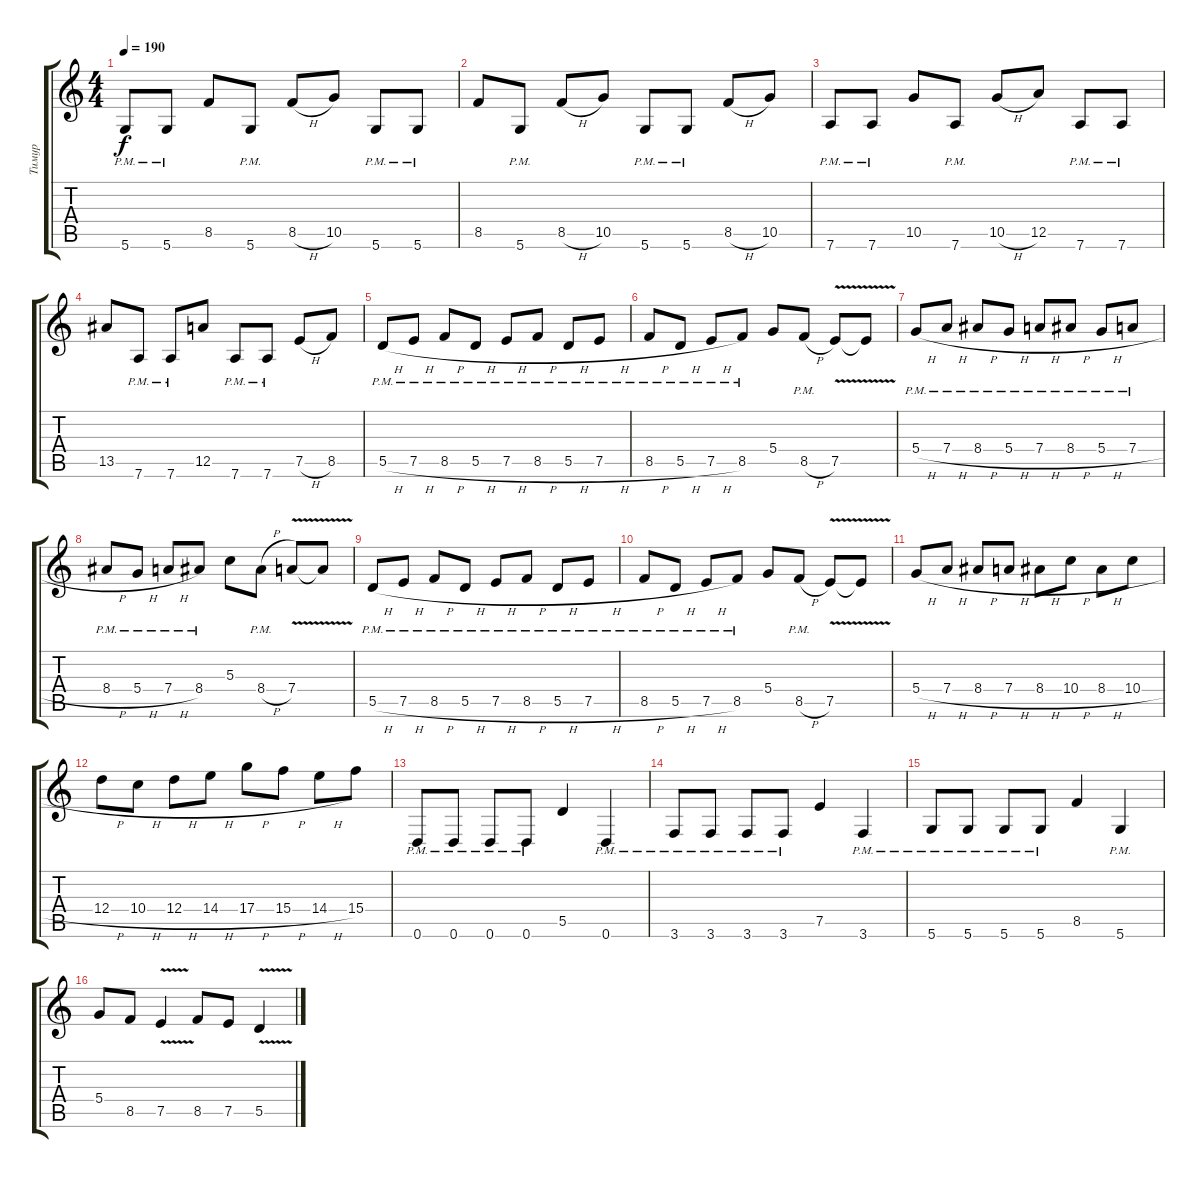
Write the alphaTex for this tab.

\track ("Тимур" "Тимур") {instrument distortionguitar}
\staff {score tabs}
\tuning (E4 B3 G3 D3 A2 D2) {hide}
\ts (4 4)
\tempo 190
\clef g2
\ks c
5.6{pm}.8{dy f} 5.6{pm}.8 8.5.8 5.6{pm}.8 8.5{h}.8 10.5.8 5.6{pm}.8 5.6{pm}.8 |
8.5.8 5.6{pm}.8 8.5{h}.8 10.5.8 5.6{pm}.8 5.6{pm}.8 8.5{h}.8 10.5.8 |
7.6{pm}.8 7.6{pm}.8 10.5.8 7.6{pm}.8 10.5{h}.8 12.5.8 7.6{pm}.8 7.6{pm}.8 |
13.5.8 7.6{pm}.8 7.6{pm}.8 12.5.8 7.6{pm}.8 7.6{pm}.8 7.5{h}.8 8.5.8 |
5.5{h pm}.8 7.5{h pm}.8{volume 16} 8.5{h pm}.8 5.5{h pm}.8 7.5{h pm}.8 8.5{h pm}.8 5.5{h pm}.8 7.5{h pm}.8 |
8.5{h pm}.8 5.5{h pm}.8 7.5{h pm}.8 8.5{pm}.8 5.4.8 8.5{h pm}.8 7.5{v}.8 7.5{t}.8 |
5.4{h pm}.8 7.4{h pm}.8 8.4{h pm}.8 5.4{h pm}.8 7.4{h pm}.8 8.4{h pm}.8 5.4{h pm}.8 7.4{h pm}.8 |
8.4{h pm}.8 5.4{h pm}.8 7.4{h pm}.8 8.4{pm}.8 5.3.8 8.4{h pm}.8 7.4{v}.8 7.4{t}.8 |
5.5{h pm}.8 7.5{h pm}.8 8.5{h pm}.8 5.5{h pm}.8 7.5{h pm}.8 8.5{h pm}.8 5.5{h pm}.8 7.5{h pm}.8 |
8.5{h pm}.8 5.5{h pm}.8 7.5{h pm}.8 8.5{pm}.8 5.4.8 8.5{h pm}.8 7.5{v}.8 7.5{t}.8 |
5.4{h}.8 7.4{h}.8 8.4{h}.8 7.4{h}.8 8.4{h}.8 10.4{h}.8 8.4{h}.8 10.4{h}.8 |
12.4{h}.8 10.4{h}.8 12.4{h}.8 14.4{h}.8 17.4{h}.8 15.4{h}.8 14.4{h}.8 15.4.8 |
0.6{pm}.8 0.6{pm}.8 0.6{pm}.8 0.6{pm}.8 5.5.4 0.6{pm}.4 |
3.6{pm}.8 3.6{pm}.8 3.6{pm}.8 3.6{pm}.8 7.5.4 3.6{pm}.4 |
5.6{pm}.8 5.6{pm}.8 5.6{pm}.8 5.6{pm}.8 8.5.4 5.6{pm}.4 |
5.4.8 8.5.8 7.5{v}.4 8.5.8 7.5.8 5.5{v}.4
